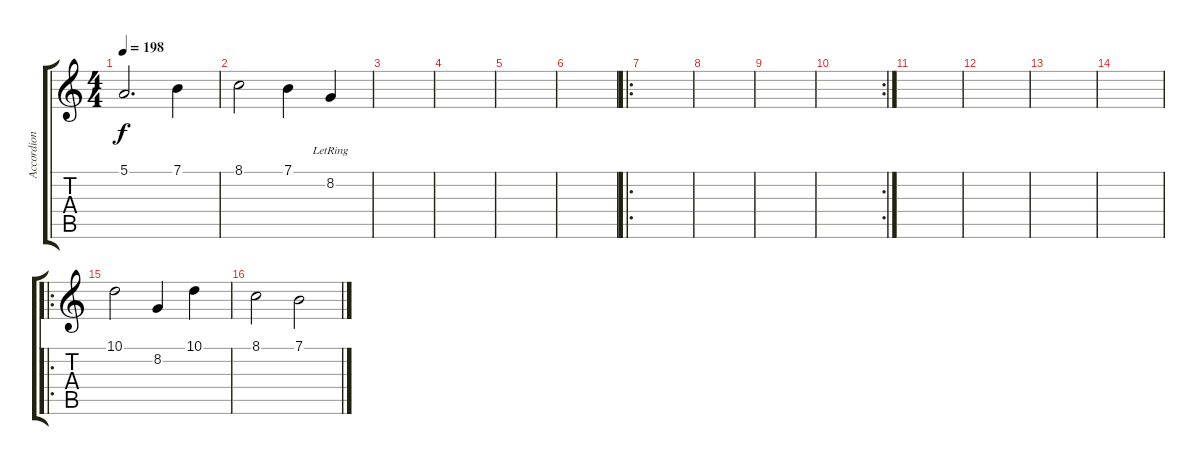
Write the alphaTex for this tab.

\track ("Accordion" "Accordion") {instrument accordion}
\staff {score tabs}
\tuning (E4 B3 G3 D3 A2 E2) {hide}
\ts (4 4)
\tempo 198
\clef g2
\ks c
5.1.2{d dy f} 7.1.4 |
8.1.2 7.1.4 8.2{lr}.4 |
|
|
|
|
\ro
|
|
|
\rc 2
|
|
|
|
|
\ro
10.1.2 8.2.4 10.1.4 |
8.1.2 7.1.2
